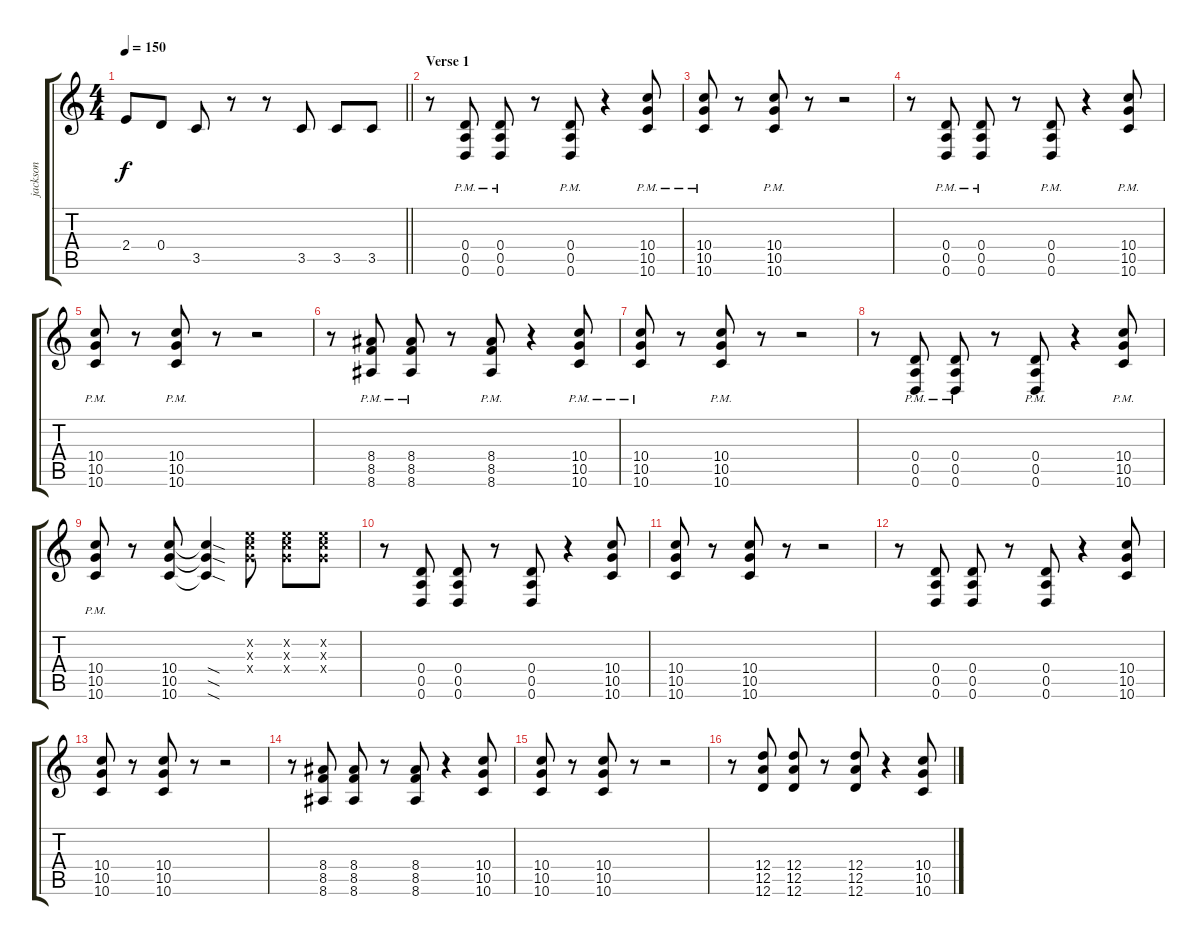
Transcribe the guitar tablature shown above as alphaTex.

\track ("jackson" "jackson") {instrument distortionguitar}
\staff {score tabs}
\tuning (E4 B3 G3 D3 A2 D2) {hide}
\ts (4 4)
\tempo 150
\clef g2
\barLineRight lightlight
\ks c
2.4{t}.8{dy f} 0.4.8 3.5.8 r.8 r.8 3.5.8 3.5.8 3.5.8 |
\section ("" "Verse 1")
r.8 (0.4{pm} 0.5{pm} 0.6{pm}).8 (0.4{pm} 0.5{pm} 0.6{pm}).8 r.8 (0.4{pm} 0.5{pm} 0.6{pm}).8 r.4 (10.4{pm} 10.5{pm} 10.6{pm}).8 |
(10.4{pm} 10.5{pm} 10.6{pm}).8 r.8 (10.4{pm} 10.5{pm} 10.6{pm}).8 r.8 r.2 |
r.8 (0.4{pm} 0.5{pm} 0.6{pm}).8 (0.4{pm} 0.5{pm} 0.6{pm}).8 r.8 (0.4{pm} 0.5{pm} 0.6{pm}).8 r.4 (10.4{pm} 10.5{pm} 10.6{pm}).8 |
(10.4{pm} 10.5{pm} 10.6{pm}).8 r.8 (10.4{pm} 10.5{pm} 10.6{pm}).8 r.8 r.2 |
r.8 (8.4{pm} 8.5{pm} 8.6{pm}).8 (8.4{pm} 8.5{pm} 8.6{pm}).8 r.8 (8.4{pm} 8.5{pm} 8.6{pm}).8 r.4 (10.4{pm} 10.5{pm} 10.6{pm}).8 |
(10.4{pm} 10.5{pm} 10.6{pm}).8 r.8 (10.4{pm} 10.5{pm} 10.6{pm}).8 r.8 r.2 |
r.8 (0.4{pm} 0.5{pm} 0.6{pm}).8 (0.4{pm} 0.5{pm} 0.6{pm}).8 r.8 (0.4{pm} 0.5{pm} 0.6{pm}).8 r.4 (10.4{pm} 10.5{pm} 10.6{pm}).8 |
(10.4{pm} 10.5{pm} 10.6{pm}).8 r.8 (10.4 10.5 10.6).8 (10.4{sod t} 10.5{sod t} 10.6{sod t}).4 (5.2{x} 5.3{x} 5.4{x}).8 (5.2{x} 5.3{x} 5.4{x}).8 (5.2{x} 5.3{x} 5.4{x}).8 |
r.8 (0.4 0.5 0.6).8 (0.4 0.5 0.6).8 r.8 (0.4 0.5 0.6).8 r.4 (10.4 10.5 10.6).8 |
(10.4 10.5 10.6).8 r.8 (10.4 10.5 10.6).8 r.8 r.2 |
r.8 (0.4 0.5 0.6).8 (0.4 0.5 0.6).8 r.8 (0.4 0.5 0.6).8 r.4 (10.4 10.5 10.6).8 |
(10.4 10.5 10.6).8 r.8 (10.4 10.5 10.6).8 r.8 r.2 |
r.8 (8.4 8.5 8.6).8 (8.4 8.5 8.6).8 r.8 (8.4 8.5 8.6).8 r.4 (10.4 10.5 10.6).8 |
(10.4 10.5 10.6).8 r.8 (10.4 10.5 10.6).8 r.8 r.2 |
r.8 (12.4 12.5 12.6).8 (12.4 12.5 12.6).8 r.8 (12.4 12.5 12.6).8 r.4 (10.4 10.5 10.6).8
